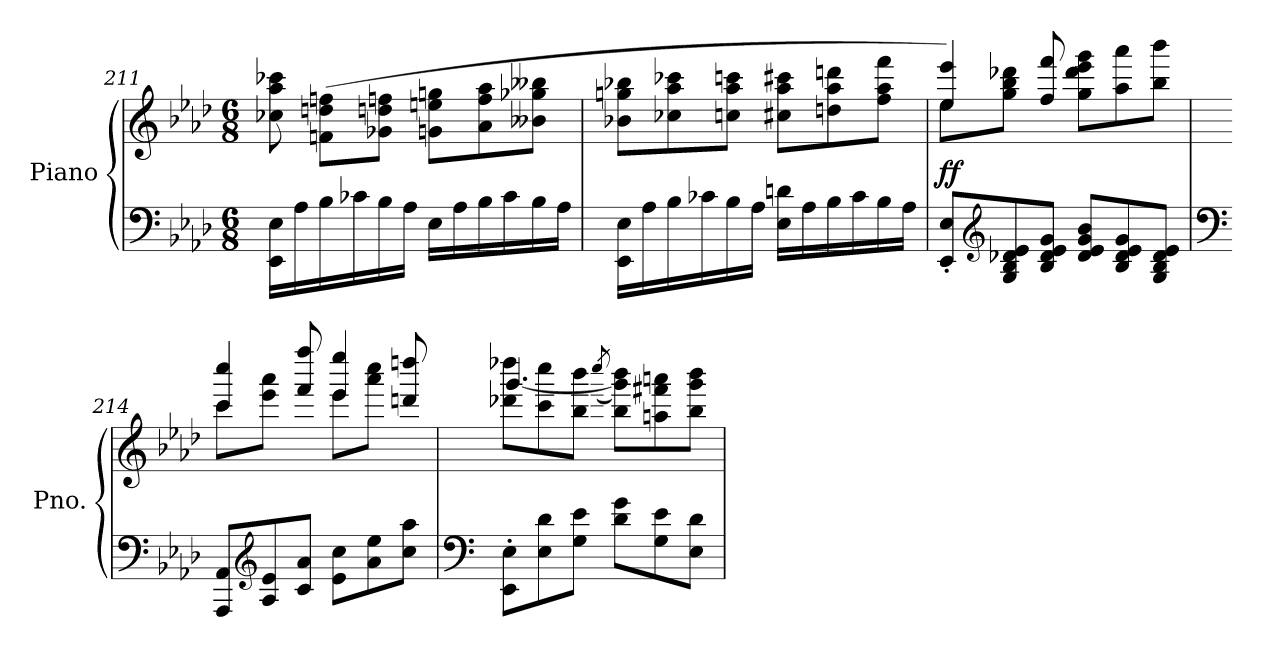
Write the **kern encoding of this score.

**kern	**kern	**dynam
*part1	*part1	*part1
*staff2	*staff1	*staff1/2
*I"Piano	*	*
*I'Pno.	*	*
!!LO:LB:g=z
*clefF4	*clefG2	*
*k[b-e-a-d-]	*k[b-e-a-d-]	*
*M6/8	*M6/8	*
=211	=211	=211
16EE-\ 16E-\LL	8cc-X\ 8aa-\ 8ccc-X\	.
16A-\	.	.
16B-\	(8fn\ 8ddn\ 8ffn\L	.
16c-X\	.	.
16B-\	8g-X\ 8ddn\ 8ffn\J	.
16A-\JJ	.	.
16E-\LL	8gn\ 8een\ 8ggn\L	.
16A-\	.	.
16B-\	8a-\ 8ff\ 8aa-\	.
16c-\	.	.
16B-\	8b--X\ 8gg-X\ 8bb--X\J	.
16A-\JJ	.	.
=212	=212	=212
16EE-\ 16E-\LL	8b-X\ 8ggn\ 8bb-X\L	.
16A-\	.	.
16B-\	8cc-X\ 8aa-\ 8ccc-X\	.
16c-X\	.	.
16B-\	8ccn\ 8aa-\ 8cccn\J	.
16A-\JJ	.	.
16E-\ 16dn\LL	8cc#X\ 8aa-\ 8ccc#X\L	.
16A-\	.	.
16B-\	8ddn\ 8aa-\ 8dddn\	.
16c-\	.	.
16B-\	8ff\ 8aa-\ 8fff\J	.
16A-\JJ	.	.
=213	=213	=213
*	*^	*
!	!	!	!LO:DY:a=2
8EE-/' 8E-/'L	4ee-/ 4eee-/)	8ee-\L	ff
*clefG2	*	*	*
8G/ 8B-/ 8d-X/ 8e-/	.	8gg\ 8bb-\ 8ddd-X\J	.
8B-/ 8d-/ 8e-/ 8g/J	8ff/ 8fff/	2ryy	.
8d-/ 8e-/ 8g/ 8b-/L	8gg\ 8ddd-\ 8eee-\ 8ggg\L	.	.
8B-/ 8d-/ 8e-/ 8g/	8aa-\ 8aaa-\	.	.
8G/ 8B-/ 8d-/ 8e-/J	8bb-\ 8bbb-\J	.	.
=214	=214	=214	=214
*clefF4	*	*	*
8AAA-/ 8AA-/L	4ccc/ 4cccc/	8ccc\L	.
*clefG2	*	*	*
8A-/ 8e-/	.	8eee-\ 8aaa-\J	.
8c/ 8a-/J	8fff/ 8ffff/	8ryy	.
8e-\ 8cc\L	4eee-/ 4eeee-/	8eee-\L	.
8a-\ 8ee-\	.	8aaa-\ 8cccc\J	.
8cc\ 8aa-\J	8dddn/ 8ddddn/	8ryy	.
!!LO:LB:g=z	!!
=215	=215	=215	=215
*clefF4	*	*	*
8EE-\' 8E-\'L	8ddd-X\ 8dddd-X\L	[4.ggg/	.
8E-\ 8d-\	8ccc\ 8cccc\	.	.
8G\ 8e-\J	8bb-\ 8bbb-\J	.	.
.	(8qcccc/	.	.
8d-\ 8g\L	8bb-\ 8ggg\] 8bbb-\L)	4.ryy	.
8G\ 8e-\	8aan\ 8fff#X\ 8aaan\	.	.
8E-\ 8d-\J	8bb-\ 8ggg\ 8bbb-\J	.	.
*	*v	*v	*
=	=	=
*-	*-	*-
